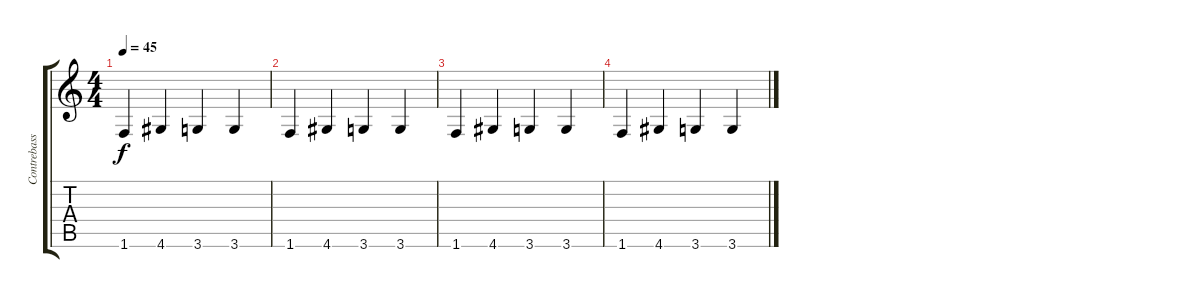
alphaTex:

\track ("Contrebasse" "Contrebass") {instrument contrabass}
\staff {score tabs}
\tuning (E4 B3 G3 D3 A2 E2) {hide}
\ts (4 4)
\tempo 45
\clef g2
\ks c
1.6.4{dy f} 4.6.4 3.6.4 3.6.4 |
1.6.4 4.6.4 3.6.4 3.6.4 |
1.6.4 4.6.4 3.6.4 3.6.4 |
1.6.4 4.6.4 3.6.4 3.6.4
